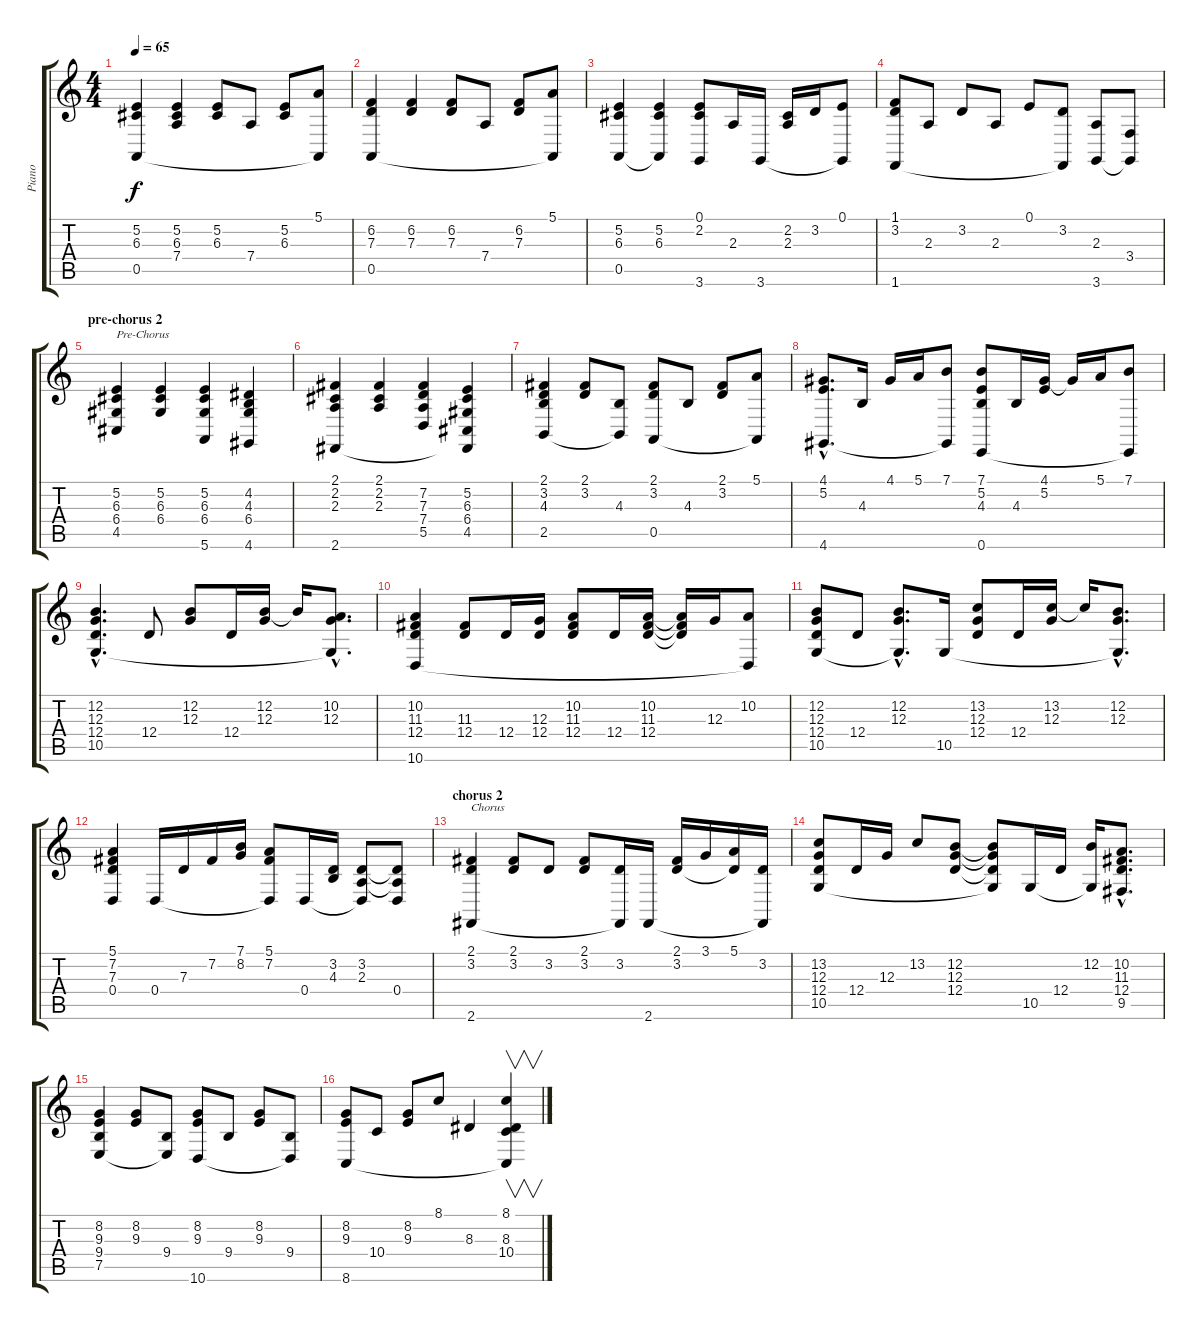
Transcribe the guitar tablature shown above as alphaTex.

\track ("Piano" "Piano") {instrument acousticgrandpiano}
\staff {score tabs}
\tuning (E4 B3 G3 D3 A2 E2) {hide}
\ts (4 4)
\tempo 65
\clef g2
\ks c
(5.2 6.3 0.5).4{dy f} (5.2 6.3 7.4).4 (5.2 6.3).8 7.4.8 (5.2 6.3).8 (5.1 0.5{t}).8 |
(6.2 7.3 0.5).4 (6.2 7.3).4 (6.2 7.3).8 7.4.8 (6.2 7.3).8 (5.1 0.5{t}).8 |
(5.2 6.3 0.5).4 (5.2 6.3 0.5{t}).4 (0.1 2.2 3.6).8 2.3.16 3.6.16 (2.2 2.3).16 3.2.16 (0.1 3.6{t}).8 |
(1.1 3.2 1.6).8 2.3.8 3.2.8 2.3.8 0.1.8 (3.2 1.6{t}).8 (2.3 3.6).8 (3.4 3.6{t}).8 |
\section ("" "pre-chorus 2")
(5.2 6.3 6.4 4.5).4{txt "Pre-Chorus"} (5.2 6.3 6.4).4 (5.2 6.3 6.4 5.6).4 (4.2 4.3 6.4 4.6).4 |
(2.1 2.2 2.3 2.6).4 (2.1 2.2 2.3).4 (7.2 7.3 7.4 5.5).4 (5.2 6.3 6.4 4.5 2.6{t}).4 |
(2.1 3.2 4.3 2.5).4 (2.1 3.2).8 (4.3 2.5{t}).8 (2.1 3.2 0.5).8 4.3.8 (2.1 3.2).8 (5.1 0.5{t}).8 |
(4.1{hac} 5.2{hac} 4.6{hac}).8{d} 4.3.16 4.1.16 5.1.16 (7.1 4.6{t}).8 (7.1 5.2 4.3 0.6).8 4.3.16 (4.1 5.2).16 4.1{t}.16 5.1.16 (7.1 0.6{t}).8 |
(12.2{hac} 12.3{hac} 12.4{hac} 10.5{hac}).4{d} 12.4.8 (12.2 12.3).8 12.4.16 (12.2 12.3).16 12.2{t}.16 (10.2{hac} 12.3{hac} 10.5{hac t}).8{d} |
(10.2 11.3 12.4 10.6).4 (11.3 12.4).8 12.4.16 (12.3 12.4).16 (10.2 11.3 12.4).8 12.4.16 (10.2 11.3 12.4).16 (10.2{t} 11.3{t} 12.4{t}).16 12.3.16 (10.2 10.6{t}).8 |
(12.2 12.3 12.4 10.5).8 12.4.8 (12.2{hac} 12.3{hac} 10.5{hac t}).8{d} 10.5.16 (13.2 12.3 12.4).8 12.4.16 (13.2 12.3).16 13.2{t}.16 (12.2{hac} 12.3{hac} 10.5{hac t}).8{d} |
(5.1 7.2 7.3 0.4).4 0.4.16 7.3.16 7.2.16 (7.1 8.2).16 (5.1 7.2 0.4{t}).8 0.4.16 (3.2 4.3).16 (3.2 2.3 0.4{t}).8 (3.2{t} 2.3{t} 0.4).8 |
\section ("" "chorus 2")
(2.1 3.2 2.6).4{txt "Chorus"} (2.1 3.2).8 3.2.8 (2.1 3.2).8 (3.2 2.6{t}).16 2.6.16 (2.1 3.2).16 3.1.16 (5.1 3.2{t}).16 (3.2 2.6{t}).16 |
(13.2 12.3 12.4 10.5).8 12.4.16 12.3.16 13.2.8 (12.2 12.3 12.4).8 (12.2{t} 12.3{t} 12.4{t} 10.5{t}).8 10.5.16 12.4.16 (12.2 10.5{t}).16 (10.2{hac} 11.3{hac} 12.4{hac} 9.5{hac}).8{d} |
(8.2 9.3 9.4 7.5).4 (8.2 9.3).8 (9.4 7.5{t}).8 (8.2 9.3 10.6).8 9.4.8 (8.2 9.3).8 (9.4 10.6{t}).8 |
(8.2 9.3 8.6).8 10.4.8 (8.2 9.3).8 8.1.8 8.3.4 (8.1 8.3 10.4 8.6{t}).4{v}
